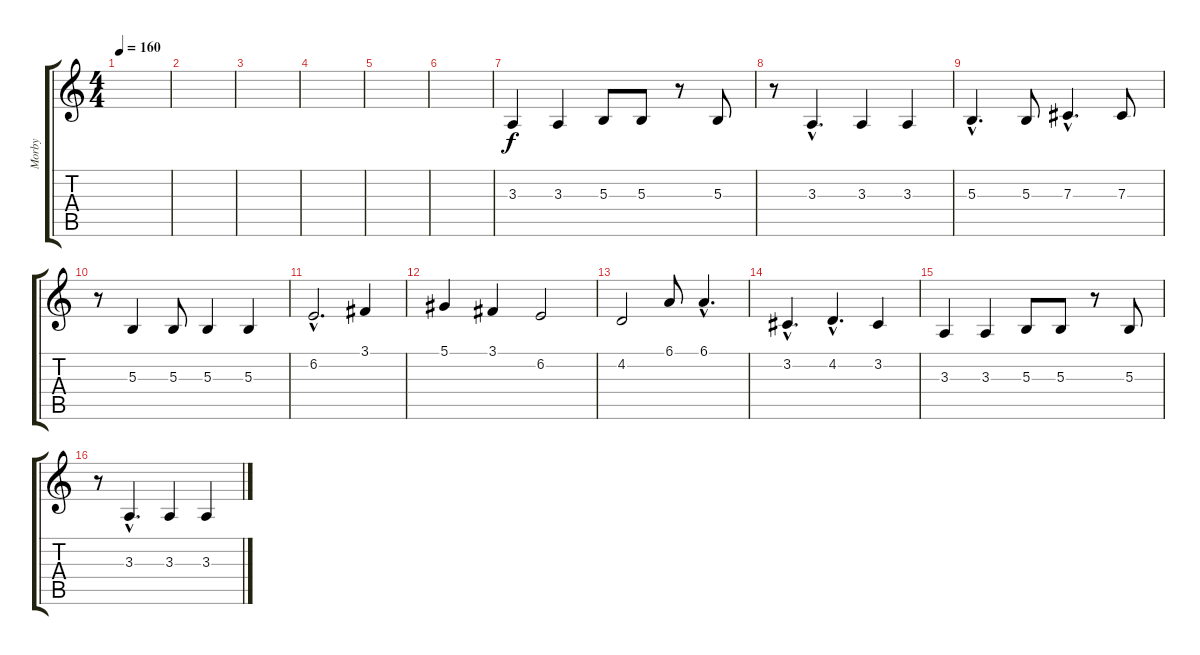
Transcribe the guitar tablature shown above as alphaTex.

\track ("Morby" "Morby") {instrument violin}
\staff {score tabs}
\tuning (Eb4 Bb3 Gb3 Db3 Ab2 Eb2) {hide}
\ts (4 4)
\tempo 160
\clef g2
\ks c
|
|
|
|
|
|
3.3.4 3.3.4 5.3.8 5.3.8 r.8 5.3.8 |
r.8 3.3{hac}.4{d} 3.3.4 3.3.4 |
5.3{hac}.4{d} 5.3.8 7.3{hac}.4{d} 7.3.8 |
r.8 5.3.4 5.3.8 5.3.4 5.3.4 |
6.2{hac}.2{d} 3.1.4 |
5.1.4 3.1.4 6.2.2 |
4.2.2 6.1.8 6.1{hac}.4{d} |
3.2{hac}.4{d} 4.2{hac}.4{d} 3.2.4 |
3.3.4 3.3.4 5.3.8 5.3.8 r.8 5.3.8 |
r.8 3.3{hac}.4{d} 3.3.4 3.3.4
